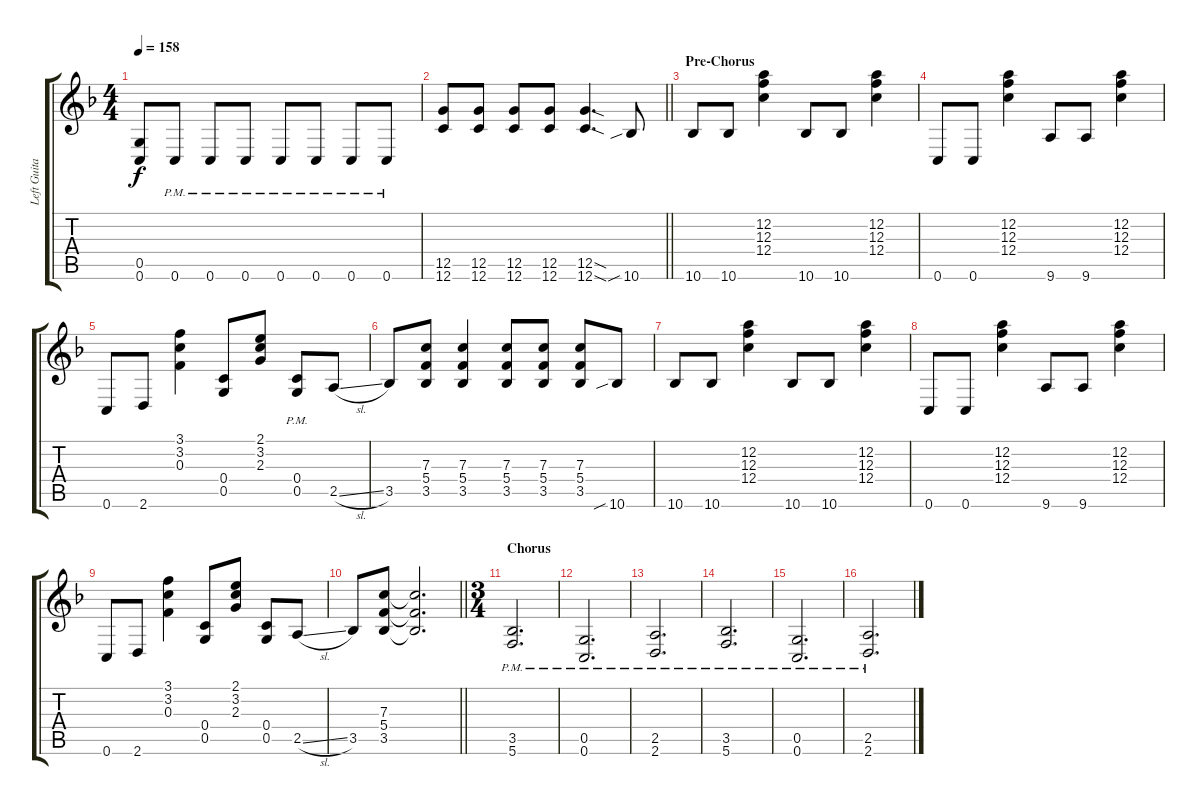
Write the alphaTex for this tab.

\track ("Left Guitar" "Left Guita") {instrument overdrivenguitar}
\staff {score tabs}
\tuning (D4 A3 F3 C3 G2 C2) {hide}
\ts (4 4)
\tempo 158
\clef g2
\ks f
(0.5 0.6).8{dy f} 0.6{pm}.8 0.6{pm}.8 0.6{pm}.8 0.6{pm}.8 0.6{pm}.8 0.6{pm}.8 0.6{pm}.8 |
\barLineRight lightlight
(12.5 12.6).8 (12.5 12.6).8 (12.5 12.6).8 (12.5 12.6).8 (12.5{sod} 12.6{sod}).4{d} 10.6{sib}.8 |
\section ("" "Pre-Chorus")
10.6.8 10.6.8 (12.2 12.3 12.4).4 10.6.8 10.6.8 (12.2 12.3 12.4).4 |
0.6.8 0.6.8 (12.2 12.3 12.4).4 9.6.8 9.6.8 (12.2 12.3 12.4).4 |
0.6.8 2.6.8 (3.1 3.2 0.3).4 (0.4 0.5).8 (2.1 3.2 2.3).8 (0.4{pm} 0.5{pm}).8 2.5{sl}.8 |
3.5.8 (7.3 5.4 3.5).8 (7.3 5.4 3.5).4 (7.3 5.4 3.5).8 (7.3 5.4 3.5).8 (7.3 5.4 3.5).8 10.6{sib}.8 |
10.6.8 10.6.8 (12.2 12.3 12.4).4 10.6.8 10.6.8 (12.2 12.3 12.4).4 |
0.6.8 0.6.8 (12.2 12.3 12.4).4 9.6.8 9.6.8 (12.2 12.3 12.4).4 |
0.6.8 2.6.8 (3.1 3.2 0.3).4 (0.4 0.5).8 (2.1 3.2 2.3).8 (0.4 0.5).8 2.5{sl}.8 |
\barLineRight lightlight
3.5.8 (7.3 5.4 3.5).8 (7.3{t} 5.4{t} 3.5{t}).2{d} |
\ts (3 4)
\section ("" "Chorus")
(3.5{pm} 5.6{pm}).2{d} |
(0.5{pm} 0.6{pm}).2{d} |
(2.5{pm} 2.6{pm}).2{d} |
(3.5{pm} 5.6{pm}).2{d} |
(0.5{pm} 0.6{pm}).2{d} |
(2.5{pm} 2.6{pm}).2{d}
